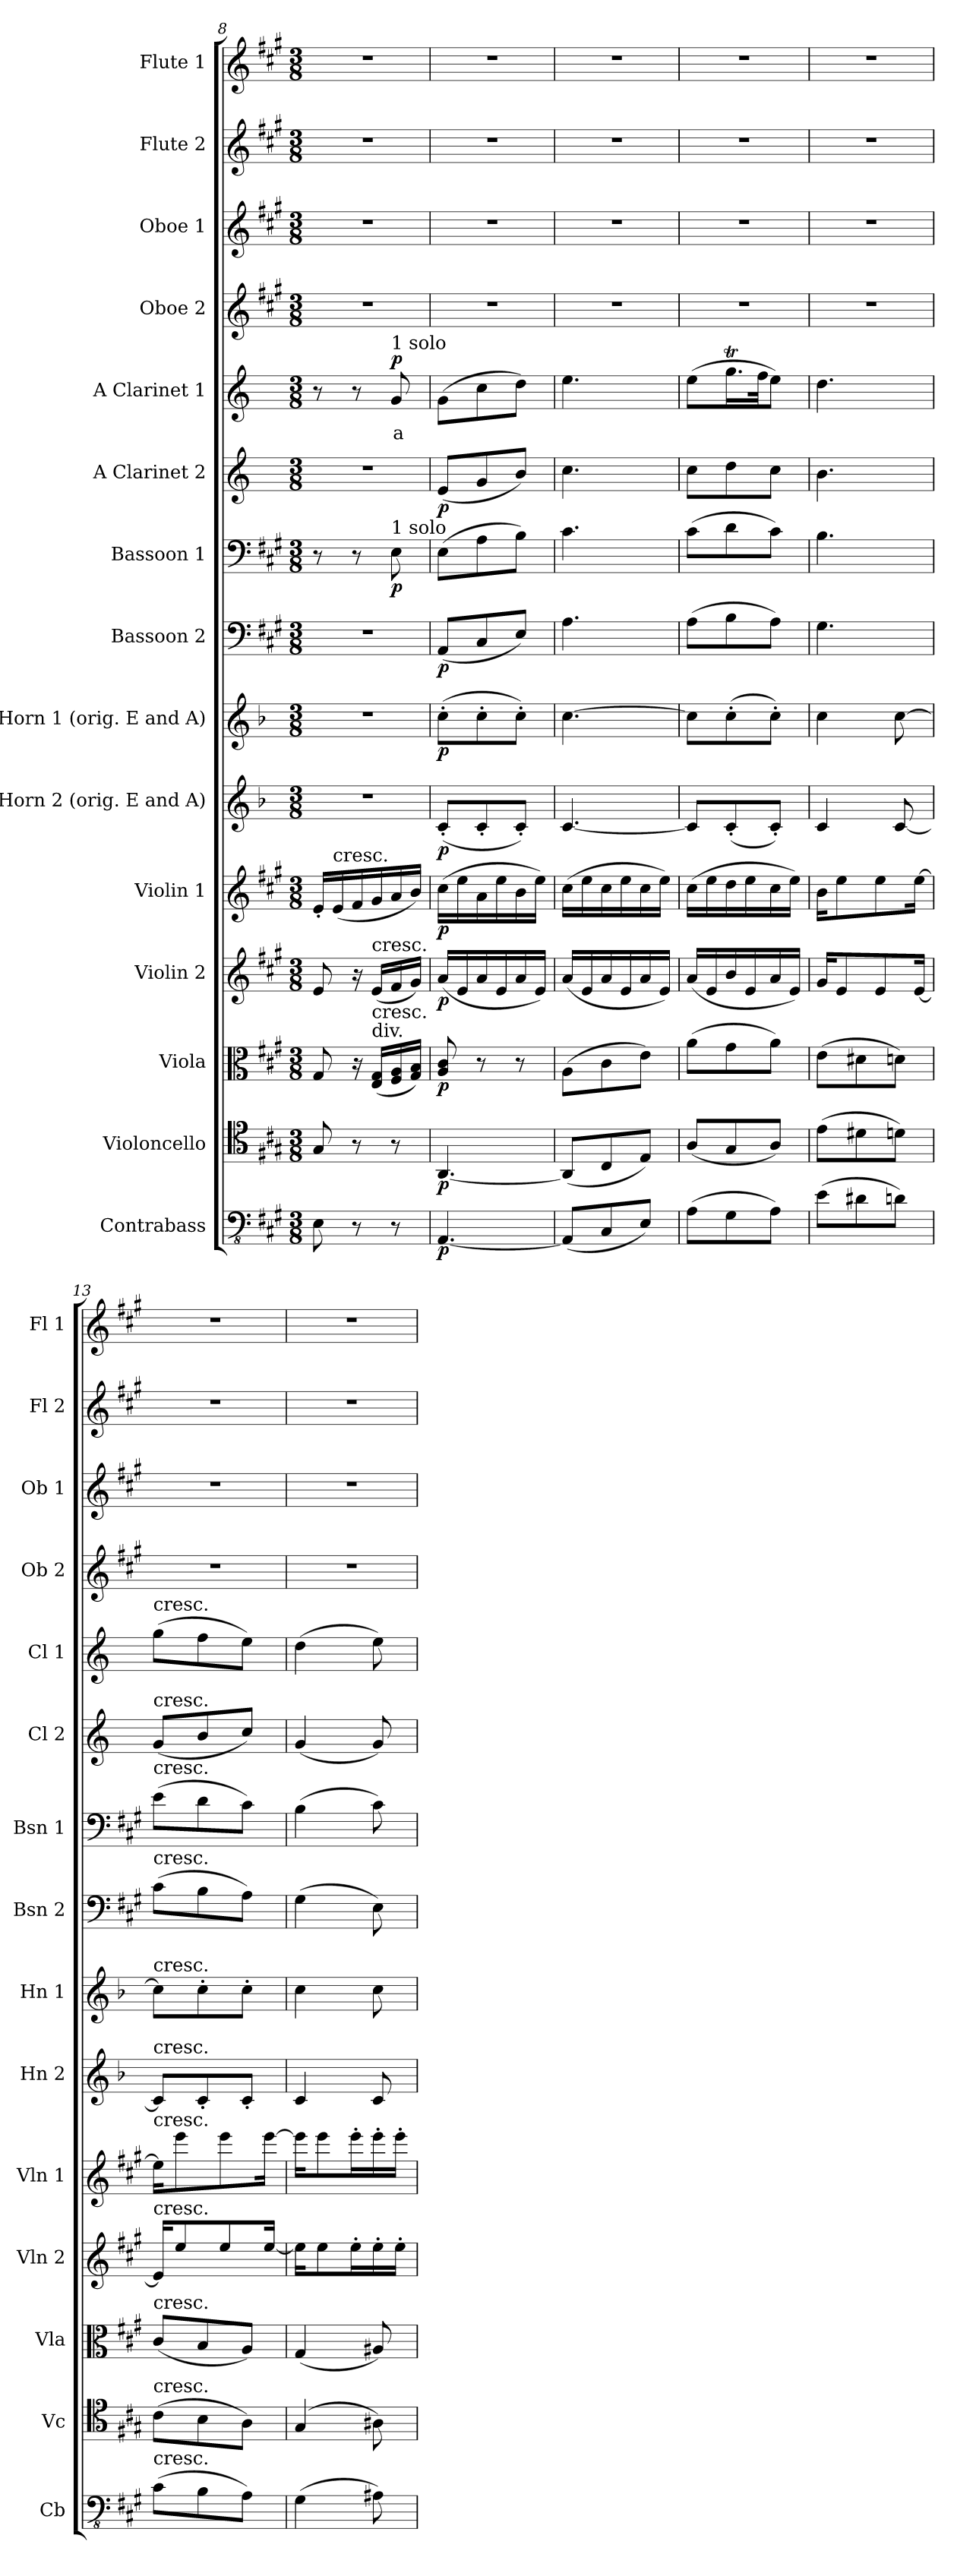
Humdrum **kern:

**kern	**dynam	**kern	**dynam	**kern	**dynam	**kern	**dynam	**kern	**dynam	**kern	**dynam	**kern	**dynam	**kern	**dynam	**kern	**dynam	**kern	**dynam	**kern	**text	**dynam	**kern	**kern	**kern	**kern
*part15	*part15	*part14	*part14	*part13	*part13	*part12	*part12	*part11	*part11	*part10	*part10	*part9	*part9	*part8	*part8	*part7	*part7	*part6	*part6	*part5	*part5	*part5	*part4	*part3	*part2	*part1
*staff15	*staff15	*staff14	*staff14	*staff13	*staff13	*staff12	*staff12	*staff11	*staff11	*staff10	*staff10	*staff9	*staff9	*staff8	*staff8	*staff7	*staff7	*staff6	*staff6	*staff5	*staff5	*staff5	*staff4	*staff3	*staff2	*staff1
*I"Contrabass	*	*I"Violoncello	*	*I"Viola	*	*I"Violin 2	*	*I"Violin 1	*	*I"E Horn 2 (orig. E and A)	*	*I"E Horn 1 (orig. E and A)	*	*I"Bassoon 2	*	*I"Bassoon 1	*	*I"A Clarinet 2	*	*I"A Clarinet 1	*	*	*I"Oboe 2	*I"Oboe 1	*I"Flute 2	*I"Flute 1
*I'Cb	*	*I'Vc	*	*I'Vla	*	*I'Vln 2	*	*I'Vln 1	*	*I'Hn 2	*	*I'Hn 1	*	*I'Bsn 2	*	*I'Bsn 1	*	*I'Cl 2	*	*I'Cl 1	*	*	*I'Ob 2	*I'Ob 1	*I'Fl 2	*I'Fl 1
*clefFv4	*	*clefC4	*	*clefC3	*	*clefG2	*	*clefG2	*	*clefG2	*	*clefG2	*	*clefF4	*	*clefF4	*	*clefG2	*	*clefG2	*	*	*clefG2	*clefG2	*clefG2	*clefG2
*	*	*	*	*	*	*	*	*	*	*ITrd5c8	*	*ITrd5c8	*	*	*	*	*	*ITrd2c3	*	*ITrd2c3	*	*	*	*	*	*
*k[f#c#g#]	*	*k[f#c#g#]	*	*k[f#c#g#]	*	*k[f#c#g#]	*	*k[f#c#g#]	*	*k[f#c#g#]	*	*k[f#c#g#]	*	*k[f#c#g#]	*	*k[f#c#g#]	*	*k[f#c#g#]	*	*k[f#c#g#]	*	*	*k[f#c#g#]	*k[f#c#g#]	*k[f#c#g#]	*k[f#c#g#]
*M3/8	*	*M3/8	*	*M3/8	*	*M3/8	*	*M3/8	*	*M3/8	*	*M3/8	*	*M3/8	*	*M3/8	*	*M3/8	*	*M3/8	*	*	*M3/8	*M3/8	*M3/8	*M3/8
=8	=8	=8	=8	=8	=8	=8	=8	=8	=8	=8	=8	=8	=8	=8	=8	=8	=8	=8	=8	=8	=8	=8	=8	=8	=8	=8
8EE\	.	8G#/	.	8G#/	.	8e/	.	16e'/LL	.	4.r	.	4.r	.	4.r	.	8r	.	4.r	.	8r	.	.	4.r	4.r	4.r	4.r
!	!	!	!	!	!	!	!	!LO:TX:a:t=cresc.	!	!	!	!	!	!	!	!	!	!	!	!	!	!	!	!	!	!
.	.	.	.	.	.	.	.	(16e/	.	.	.	.	.	.	.	.	.	.	.	.	.	.	.	.	.	.
8r	.	8r	.	16r	.	16r	.	16f#/	.	.	.	.	.	.	.	8r	.	.	.	8r	.	.	.	.	.	.
!	!	!	!	!	!	!LO:TX:a:t=cresc.	!	!	!	!	!	!	!	!	!	!	!	!	!	!	!	!	!	!	!	!
!	!	!	!	!LO:TX:a:t=div.	!	!	!	!	!	!	!	!	!	!	!	!	!	!	!	!	!	!	!	!	!	!
!	!	!	!	!LO:TX:a:t=cresc.	!	!	!	!	!	!	!	!	!	!	!	!	!	!	!	!	!	!	!	!	!	!
.	.	.	.	(16E/ 16G#/LL	.	(16e/LL	.	16g#/	.	.	.	.	.	.	.	.	.	.	.	.	.	.	.	.	.	.
!	!	!	!	!	!	!	!	!	!	!	!	!	!	!	!	!	!	!	!	!LO:TX:a:t=1 solo	!	!	!	!	!	!
!	!	!	!	!	!	!	!	!	!	!	!	!	!	!	!	!LO:TX:a:t=1 solo	!	!	!	!	!	!	!	!	!	!
!	!	!	!	!	!	!	!	!	!	!	!	!	!	!	!	!	!LO:DY:b	!	!	!	!LO:LY:b:color=#FF0000	!LO:DY:b	!	!	!	!
8r	.	8r	.	16F#/ 16A/	.	16f#/	.	16a/	.	.	.	.	.	.	.	8E\	p	.	.	8e/	a	p	.	.	.	.
.	.	.	.	16G#/ 16B/JJ)	.	16g#/JJ)	.	16b/JJ)	.	.	.	.	.	.	.	.	.	.	.	.	.	.	.	.	.	.
=9	=9	=9	=9	=9	=9	=9	=9	=9	=9	=9	=9	=9	=9	=9	=9	=9	=9	=9	=9	=9	=9	=9	=9	=9	=9	=9
!	!LO:DY:b	!	!LO:DY:b	!	!LO:DY:b	!	!LO:DY:b	!	!LO:DY:b	!	!LO:DY:b	!	!LO:DY:b	!	!LO:DY:b	!	!	!	!LO:DY:b	!	!	!	!	!	!	!
[4.AAA/	p	[4.AA/	p	8A/ 8c#/	p	(16a/LL	p	(16cc#\LL	p	(8E'/L	p	(8e'\L	p	(8AA/L	p	(8E\L	.	(8c#/L	p	(8e\L	.	.	4.r	4.r	4.r	4.r
.	.	.	.	.	.	16e/	.	16ee\	.	.	.	.	.	.	.	.	.	.	.	.	.	.	.	.	.	.
.	.	.	.	8r	.	16a/	.	16a\	.	8E'/	.	8e'\	.	8C#/	.	8A\	.	8e/	.	8a\	.	.	.	.	.	.
.	.	.	.	.	.	16e/	.	16ee\	.	.	.	.	.	.	.	.	.	.	.	.	.	.	.	.	.	.
.	.	.	.	8r	.	16a/	.	16b\	.	8E'/J)	.	8e'\J)	.	8E/J)	.	8B\J)	.	8g#/J)	.	8b\J)	.	.	.	.	.	.
.	.	.	.	.	.	16e/JJ)	.	16ee\JJ)	.	.	.	.	.	.	.	.	.	.	.	.	.	.	.	.	.	.
=10	=10	=10	=10	=10	=10	=10	=10	=10	=10	=10	=10	=10	=10	=10	=10	=10	=10	=10	=10	=10	=10	=10	=10	=10	=10	=10
(8AAA/L]	.	(8AA/L]	.	(8A\L	.	(16a/LL	.	(16cc#\LL	.	[4.E/	.	[4.e\	.	4.A\	.	4.c#\	.	4.a\	.	4.cc#\	.	.	4.r	4.r	4.r	4.r
.	.	.	.	.	.	16e/	.	16ee\	.	.	.	.	.	.	.	.	.	.	.	.	.	.	.	.	.	.
8CC#/	.	8C#/	.	8c#\	.	16a/	.	16cc#\	.	.	.	.	.	.	.	.	.	.	.	.	.	.	.	.	.	.
.	.	.	.	.	.	16e/	.	16ee\	.	.	.	.	.	.	.	.	.	.	.	.	.	.	.	.	.	.
8EE/J)	.	8E/J)	.	8e\J)	.	16a/	.	16cc#\	.	.	.	.	.	.	.	.	.	.	.	.	.	.	.	.	.	.
.	.	.	.	.	.	16e/JJ)	.	16ee\JJ)	.	.	.	.	.	.	.	.	.	.	.	.	.	.	.	.	.	.
=11	=11	=11	=11	=11	=11	=11	=11	=11	=11	=11	=11	=11	=11	=11	=11	=11	=11	=11	=11	=11	=11	=11	=11	=11	=11	=11
(8AA\L	.	(8A/L	.	(8a\L	.	(16a/LL	.	(16cc#\LL	.	8E/L]	.	8e\L]	.	(8A\L	.	(8c#\L	.	8a\L	.	(8cc#\L	.	.	4.r	4.r	4.r	4.r
.	.	.	.	.	.	16e/	.	16ee\	.	.	.	.	.	.	.	.	.	.	.	.	.	.	.	.	.	.
8GG#\	.	8G#/	.	8g#\	.	16b/	.	16dd\	.	(8E'/	.	(8e'\	.	8B\	.	8d\	.	8b\	.	16.eeT\L	.	.	.	.	.	.
.	.	.	.	.	.	16e/	.	16ee\	.	.	.	.	.	.	.	.	.	.	.	.	.	.	.	.	.	.
.	.	.	.	.	.	.	.	.	.	.	.	.	.	.	.	.	.	.	.	32dd\JK	.	.	.	.	.	.
8AA\J)	.	8A/J)	.	8a\J)	.	16a/	.	16cc#\	.	8E'/J)	.	8e'\J)	.	8A\J)	.	8c#\J)	.	8a\J	.	8cc#\J)	.	.	.	.	.	.
.	.	.	.	.	.	16e/JJ)	.	16ee\JJ)	.	.	.	.	.	.	.	.	.	.	.	.	.	.	.	.	.	.
=12	=12	=12	=12	=12	=12	=12	=12	=12	=12	=12	=12	=12	=12	=12	=12	=12	=12	=12	=12	=12	=12	=12	=12	=12	=12	=12
(8E\L	.	(8e\L	.	(8e\L	.	16g#/KL	.	16b\KL	.	4E/	.	4e\	.	4.G#\	.	4.B\	.	4.g#\	.	4.b\	.	.	4.r	4.r	4.r	4.r
.	.	.	.	.	.	8e/	.	8ee\	.	.	.	.	.	.	.	.	.	.	.	.	.	.	.	.	.	.
8D#X\	.	8d#X\	.	8d#X\	.	.	.	.	.	.	.	.	.	.	.	.	.	.	.	.	.	.	.	.	.	.
.	.	.	.	.	.	8e/	.	8ee\	.	.	.	.	.	.	.	.	.	.	.	.	.	.	.	.	.	.
8Dn\J)	.	8dn\J)	.	8dn\J)	.	.	.	.	.	[8E/	.	[8e\	.	.	.	.	.	.	.	.	.	.	.	.	.	.
.	.	.	.	.	.	[16e/Jk	.	[16ee\Jk	.	.	.	.	.	.	.	.	.	.	.	.	.	.	.	.	.	.
!!LO:PB:g=z
=13	=13	=13	=13	=13	=13	=13	=13	=13	=13	=13	=13	=13	=13	=13	=13	=13	=13	=13	=13	=13	=13	=13	=13	=13	=13	=13
!	!	!	!	!	!	!	!	!	!	!	!	!	!	!	!	!	!	!	!	!LO:TX:a:t=cresc.	!	!	!	!	!	!
!	!	!	!	!	!	!	!	!	!	!	!	!	!	!	!	!	!	!LO:TX:a:t=cresc.	!	!	!	!	!	!	!	!
!	!	!	!	!	!	!	!	!	!	!	!	!	!	!	!	!LO:TX:a:t=cresc.	!	!	!	!	!	!	!	!	!	!
!	!	!	!	!	!	!	!	!	!	!	!	!	!	!LO:TX:a:t=cresc.	!	!	!	!	!	!	!	!	!	!	!	!
!	!	!	!	!	!	!	!	!	!	!	!	!LO:TX:a:t=cresc.	!	!	!	!	!	!	!	!	!	!	!	!	!	!
!	!	!	!	!	!	!	!	!	!	!LO:TX:a:t=cresc.	!	!	!	!	!	!	!	!	!	!	!	!	!	!	!	!
!	!	!	!	!	!	!	!	!LO:TX:a:t=cresc.	!	!	!	!	!	!	!	!	!	!	!	!	!	!	!	!	!	!
!	!	!	!	!	!	!LO:TX:a:t=cresc.	!	!	!	!	!	!	!	!	!	!	!	!	!	!	!	!	!	!	!	!
!	!	!	!	!LO:TX:a:t=cresc.	!	!	!	!	!	!	!	!	!	!	!	!	!	!	!	!	!	!	!	!	!	!
!	!	!LO:TX:a:t=cresc.	!	!	!	!	!	!	!	!	!	!	!	!	!	!	!	!	!	!	!	!	!	!	!	!
!LO:TX:a:t=cresc.	!	!	!	!	!	!	!	!	!	!	!	!	!	!	!	!	!	!	!	!	!	!	!	!	!	!
(8C#\L	.	(8c#\L	.	(8c#/L	.	16e/KL]	.	16ee\KL]	.	8E/L]	.	8e\L]	.	(8c#\L	.	(8e\L	.	(8e/L	.	(8ee\L	.	.	4.r	4.r	4.r	4.r
.	.	.	.	.	.	8ee/	.	8eee\	.	.	.	.	.	.	.	.	.	.	.	.	.	.	.	.	.	.
8BB\	.	8B\	.	8B/	.	.	.	.	.	8E'/	.	8e'\	.	8B\	.	8d\	.	8g#/	.	8dd\	.	.	.	.	.	.
.	.	.	.	.	.	8ee/	.	8eee\	.	.	.	.	.	.	.	.	.	.	.	.	.	.	.	.	.	.
8AA\J)	.	8A\J)	.	8A/J)	.	.	.	.	.	8E'/J	.	8e'\J	.	8A\J)	.	8c#\J)	.	8a/J)	.	8cc#\J)	.	.	.	.	.	.
.	.	.	.	.	.	[16ee/Jk	.	[16eee\Jk	.	.	.	.	.	.	.	.	.	.	.	.	.	.	.	.	.	.
=14	=14	=14	=14	=14	=14	=14	=14	=14	=14	=14	=14	=14	=14	=14	=14	=14	=14	=14	=14	=14	=14	=14	=14	=14	=14	=14
(4GG#\	.	(4G#/	.	(4G#/	.	16ee\KL]	.	16eee\KL]	.	4E/	.	4e\	.	(4G#\	.	(4B\	.	(4e/	.	(4b\	.	.	4.r	4.r	4.r	4.r
.	.	.	.	.	.	8ee\	.	8eee\	.	.	.	.	.	.	.	.	.	.	.	.	.	.	.	.	.	.
.	.	.	.	.	.	16ee'\L	.	16eee'\L	.	.	.	.	.	.	.	.	.	.	.	.	.	.	.	.	.	.
8AA#X\)	.	8A#X\)	.	8A#X/)	.	16ee'\	.	16eee'\	.	8E/	.	8e\	.	8E\)	.	8c#\)	.	8e/)	.	8cc#\)	.	.	.	.	.	.
.	.	.	.	.	.	16ee'\JJ	.	16eee'\JJ	.	.	.	.	.	.	.	.	.	.	.	.	.	.	.	.	.	.
=	=	=	=	=	=	=	=	=	=	=	=	=	=	=	=	=	=	=	=	=	=	=	=	=	=	=
*-	*-	*-	*-	*-	*-	*-	*-	*-	*-	*-	*-	*-	*-	*-	*-	*-	*-	*-	*-	*-	*-	*-	*-	*-	*-	*-
